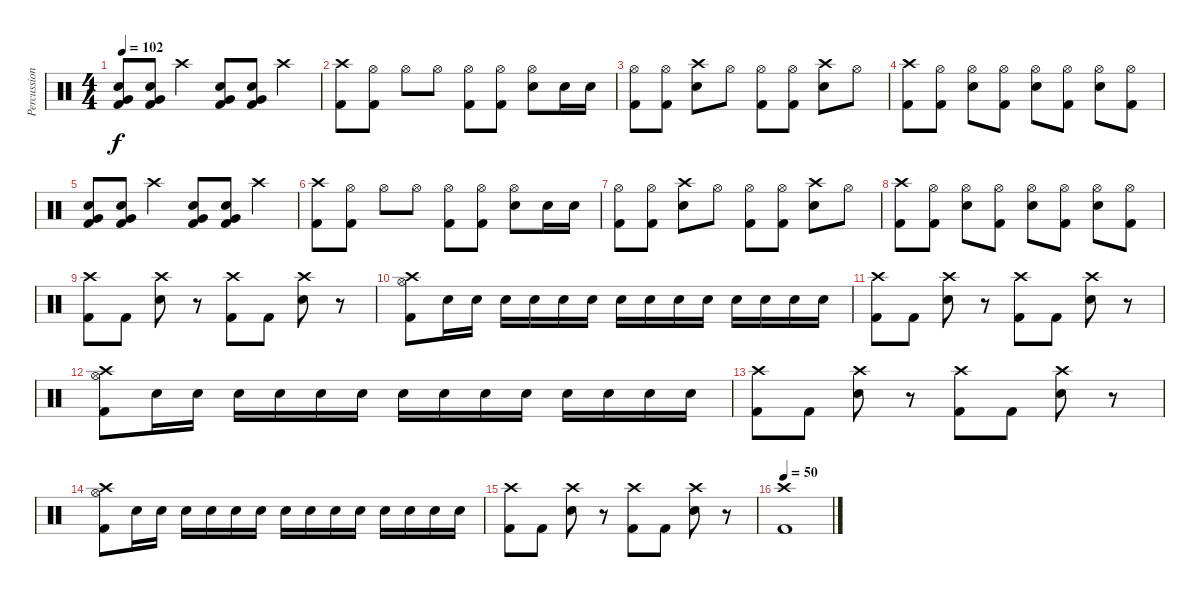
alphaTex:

\track ("Percussion" "Percussion") {instrument percussion}
\staff {score}
\articulation defaults
\ts (4 4)
\tempo 102
\clef neutral
\ks c
("Very Low Tom (hit)" "Snare (hit) 2" "Kick (hit) 2").8{dy f} ("Very Low Tom (hit)" "Snare (hit) 2" "Kick (hit) 2").8 "Crash high (hit)".4 ("Very Low Tom (hit)" "Snare (hit) 2" "Kick (hit) 2").8 ("Very Low Tom (hit)" "Snare (hit) 2" "Kick (hit) 2").8 "Crash high (hit)".4 |
("Crash high (hit)" "Kick (hit) 2").8 ("Hi-Hat (open)" "Kick (hit) 2").8 "Hi-Hat (open)".8 "Hi-Hat (open)".8 ("Hi-Hat (open)" "Kick (hit) 2").8 ("Hi-Hat (open)" "Kick (hit) 2").8 ("Hi-Hat (open)" "Snare (hit) 2").8 "Snare (hit) 2".16 "Snare (hit) 2".16 |
("Hi-Hat (open)" "Kick (hit) 2").8 ("Hi-Hat (open)" "Kick (hit) 2").8 ("Crash high (hit)" "Snare (hit) 2").8 "Hi-Hat (open)".8 ("Hi-Hat (open)" "Kick (hit) 2").8 ("Hi-Hat (open)" "Kick (hit) 2").8 ("Crash high (hit)" "Snare (hit) 2").8 "Hi-Hat (open)".8 |
("Crash high (hit)" "Kick (hit) 2").8 ("Hi-Hat (open)" "Kick (hit) 2").8 ("Hi-Hat (open)" "Snare (hit) 2").8 ("Hi-Hat (open)" "Kick (hit) 2").8 ("Hi-Hat (open)" "Snare (hit) 2").8 ("Hi-Hat (open)" "Kick (hit) 2").8 ("Hi-Hat (open)" "Snare (hit) 2").8 ("Hi-Hat (open)" "Kick (hit) 2").8 |
("Very Low Tom (hit)" "Snare (hit) 2" "Kick (hit) 2").8 ("Very Low Tom (hit)" "Snare (hit) 2" "Kick (hit) 2").8 "Crash high (hit)".4 ("Very Low Tom (hit)" "Snare (hit) 2" "Kick (hit) 2").8 ("Very Low Tom (hit)" "Snare (hit) 2" "Kick (hit) 2").8 "Crash high (hit)".4 |
("Crash high (hit)" "Kick (hit) 2").8 ("Hi-Hat (open)" "Kick (hit) 2").8 "Hi-Hat (open)".8 "Hi-Hat (open)".8 ("Hi-Hat (open)" "Kick (hit) 2").8 ("Hi-Hat (open)" "Kick (hit) 2").8 ("Hi-Hat (open)" "Snare (hit) 2").8 "Snare (hit) 2".16 "Snare (hit) 2".16 |
("Hi-Hat (open)" "Kick (hit) 2").8 ("Hi-Hat (open)" "Kick (hit) 2").8 ("Crash high (hit)" "Snare (hit) 2").8 "Hi-Hat (open)".8 ("Hi-Hat (open)" "Kick (hit) 2").8 ("Hi-Hat (open)" "Kick (hit) 2").8 ("Crash high (hit)" "Snare (hit) 2").8 "Hi-Hat (open)".8 |
("Crash high (hit)" "Kick (hit) 2").8 ("Hi-Hat (open)" "Kick (hit) 2").8 ("Hi-Hat (open)" "Snare (hit) 2").8 ("Hi-Hat (open)" "Kick (hit) 2").8 ("Hi-Hat (open)" "Snare (hit) 2").8 ("Hi-Hat (open)" "Kick (hit) 2").8 ("Hi-Hat (open)" "Snare (hit) 2").8 ("Hi-Hat (open)" "Kick (hit) 2").8 |
("Crash high (hit)" "Kick (hit) 2").8 "Kick (hit) 2".8 ("Crash high (hit)" "Snare (hit) 2").8 r.8 ("Crash high (hit)" "Kick (hit) 2").8 "Kick (hit) 2".8 ("Crash high (hit)" "Snare (hit) 2").8 r.8 |
("Kick (hit) 2" "Hi-Hat (open)" "Crash high (hit)").8 "Snare (hit) 2".16 "Snare (hit) 2".16 "Snare (hit) 2".16 "Snare (hit) 2".16 "Snare (hit) 2".16 "Snare (hit) 2".16 "Snare (hit) 2".16 "Snare (hit) 2".16 "Snare (hit) 2".16 "Snare (hit) 2".16 "Snare (hit) 2".16 "Snare (hit) 2".16 "Snare (hit) 2".16 "Snare (hit) 2".16 |
("Crash high (hit)" "Kick (hit) 2").8 "Kick (hit) 2".8 ("Crash high (hit)" "Snare (hit) 2").8 r.8 ("Crash high (hit)" "Kick (hit) 2").8 "Kick (hit) 2".8 ("Crash high (hit)" "Snare (hit) 2").8 r.8 |
("Kick (hit) 2" "Hi-Hat (open)" "Crash high (hit)").8 "Snare (hit) 2".16 "Snare (hit) 2".16 "Snare (hit) 2".16 "Snare (hit) 2".16 "Snare (hit) 2".16 "Snare (hit) 2".16 "Snare (hit) 2".16 "Snare (hit) 2".16 "Snare (hit) 2".16 "Snare (hit) 2".16 "Snare (hit) 2".16 "Snare (hit) 2".16 "Snare (hit) 2".16 "Snare (hit) 2".16 |
("Crash high (hit)" "Kick (hit) 2").8 "Kick (hit) 2".8 ("Crash high (hit)" "Snare (hit) 2").8 r.8 ("Crash high (hit)" "Kick (hit) 2").8 "Kick (hit) 2".8 ("Crash high (hit)" "Snare (hit) 2").8 r.8 |
("Kick (hit) 2" "Hi-Hat (open)" "Crash high (hit)").8 "Snare (hit) 2".16 "Snare (hit) 2".16 "Snare (hit) 2".16 "Snare (hit) 2".16 "Snare (hit) 2".16 "Snare (hit) 2".16 "Snare (hit) 2".16 "Snare (hit) 2".16 "Snare (hit) 2".16 "Snare (hit) 2".16 "Snare (hit) 2".16 "Snare (hit) 2".16 "Snare (hit) 2".16 "Snare (hit) 2".16 |
("Crash high (hit)" "Kick (hit) 2").8 "Kick (hit) 2".8 ("Crash high (hit)" "Snare (hit) 2").8 r.8 ("Crash high (hit)" "Kick (hit) 2").8 "Kick (hit) 2".8 ("Crash high (hit)" "Snare (hit) 2").8 r.8 |
\tempo 50
("Kick (hit) 2" "Crash high (hit)").1
